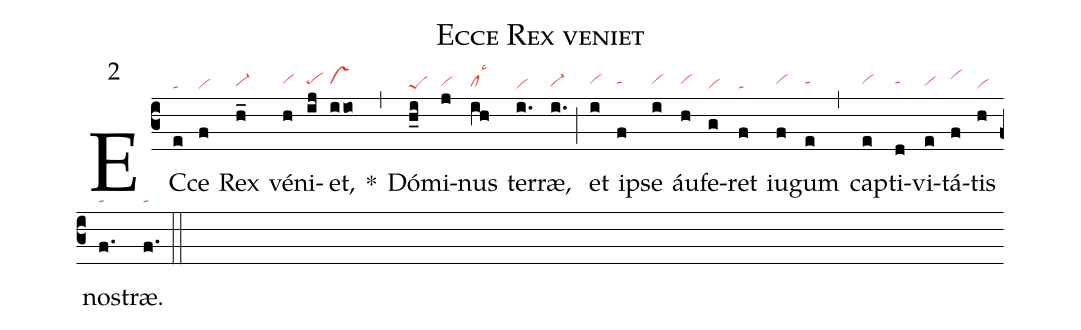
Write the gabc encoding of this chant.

name: Ecce Rex veniet;
mode: 2;
nabc-lines: 1;
%%
(c3)
EC(e|ta)ce(f|vi) Rex(h_|vi-hg) vé(h|vihh)ni(ij|pehh)et,(iio|vshh) *(,)
Dó(h_i|peS)mi(j|vihg)nus(ih|clhglsc3) ter(i.|vi)ræ,(i.|vi-hg) (;)
et(i|vihh) ip(f|tahh)se(i|vihh) áu(h|vihh)fe(g|vi)ret(f|ta) iu(f|vihh)gum(e|tahh) (,)
cap(e|vihh)ti(d|tahh)vi(e|vihg)tá(f|vihj)tis(h|vi) nos(f.|ta)træ.(f.|ta) (::)
